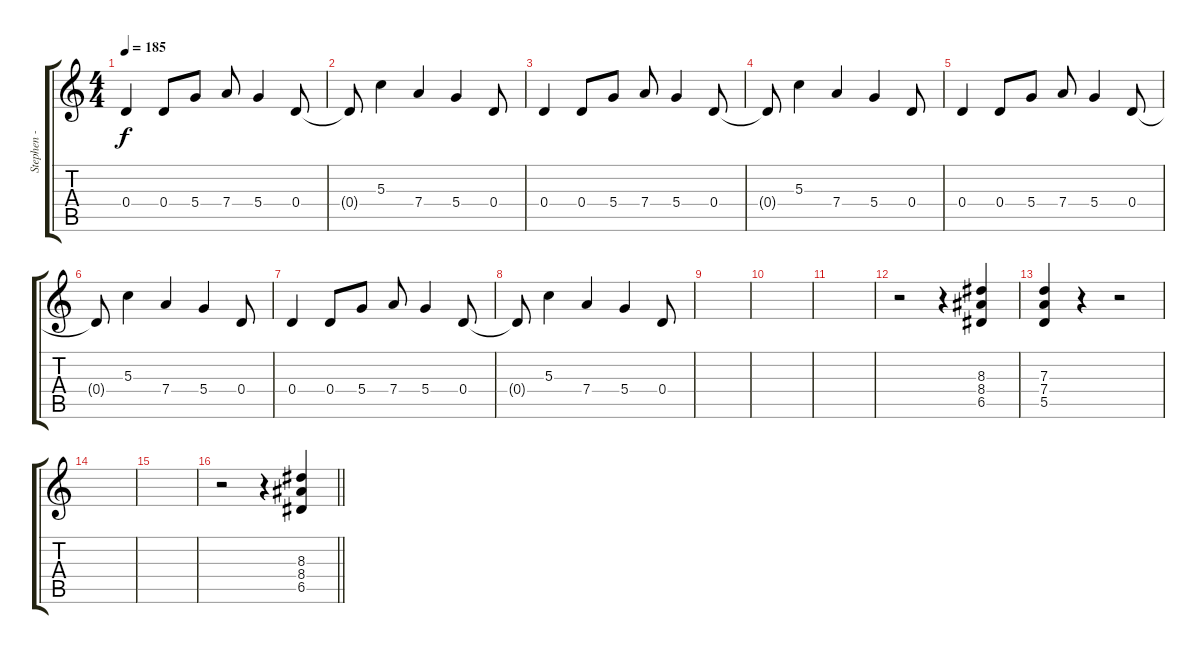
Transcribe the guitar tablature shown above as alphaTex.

\track ("Stephen - Rythm" "Stephen - ") {instrument distortionguitar}
\staff {score tabs}
\tuning (E4 B3 G3 D3 A2 D2) {hide}
\ts (4 4)
\tempo 185
\clef g2
\ks c
0.4.4{dy f} 0.4.8 5.4.8 7.4.8 5.4.4 0.4.8 |
0.4{t}.8 5.3.4 7.4.4 5.4.4 0.4.8 |
0.4.4 0.4.8 5.4.8 7.4.8 5.4.4 0.4.8 |
0.4{t}.8 5.3.4 7.4.4 5.4.4 0.4.8 |
0.4.4 0.4.8 5.4.8 7.4.8 5.4.4 0.4.8 |
0.4{t}.8 5.3.4 7.4.4 5.4.4 0.4.8 |
0.4.4 0.4.8 5.4.8 7.4.8 5.4.4 0.4.8 |
0.4{t}.8 5.3.4 7.4.4 5.4.4 0.4.8 |
|
|
|
r.2 r.4 (8.3 8.4 6.5).4 |
(7.3 7.4 5.5).4 r.4 r.2 |
|
|
\barLineRight lightlight
r.2 r.4 (8.3 8.4 6.5).4
